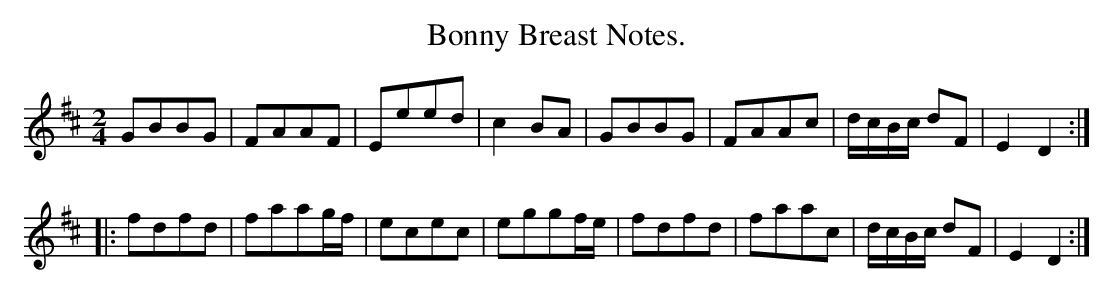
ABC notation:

X:1
T:Bonny Breast Notes.
M:2/4
L:1/8
K:D
GBBG|FAAF   |Eeed|c2BA   |GBBG|FAAc|d/c/B/c/ dF|E2 D2::
fdfd|faag/f/|ecec|eggf/e/|fdfd|faac|d/c/B/c/ dF|E2 D2:|
